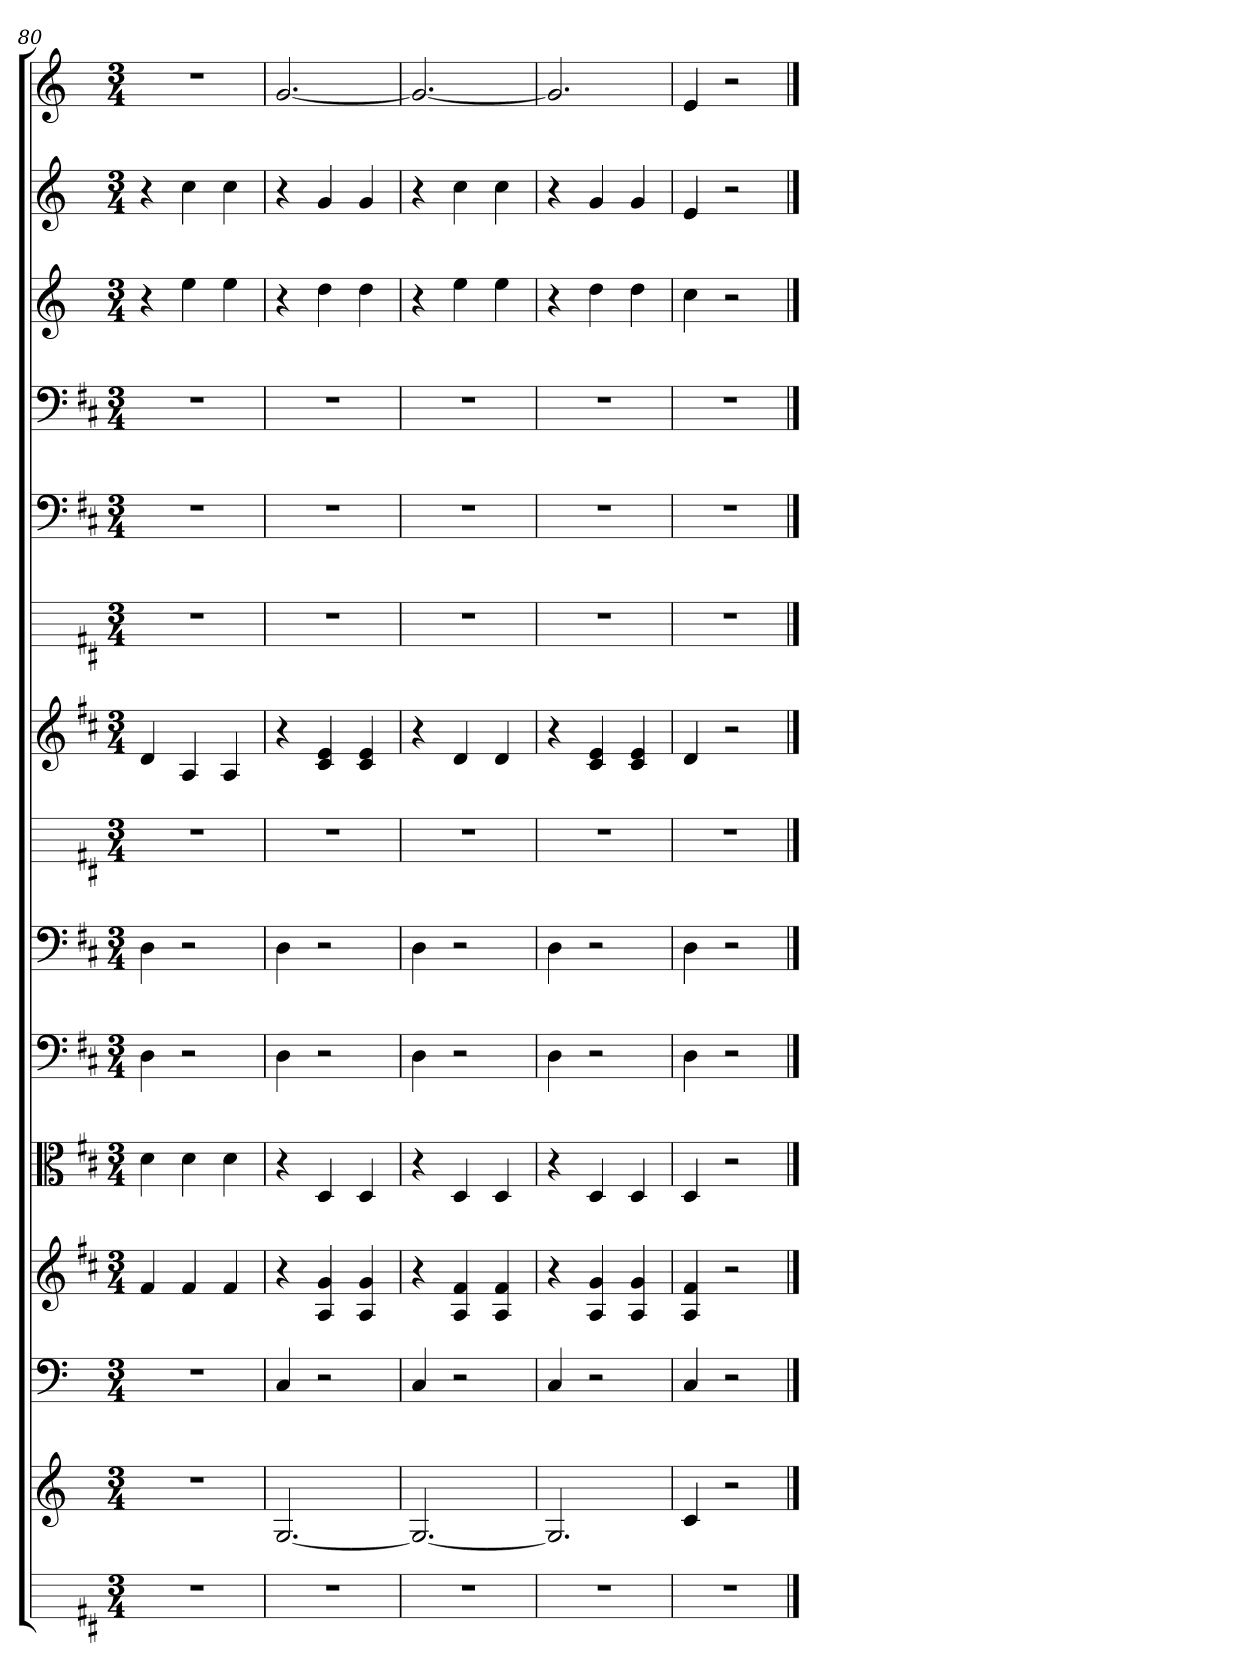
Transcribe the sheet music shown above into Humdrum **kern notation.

**kern	**kern	**kern	**kern	**kern	**kern	**kern	**kern	**kern	**kern	**kern	**kern	**kern	**kern	**kern
*part15	*part14	*part13	*part12	*part11	*part10	*part9	*part8	*part7	*part6	*part5	*part4	*part3	*part2	*part1
*staff15	*staff14	*staff13	*staff12	*staff11	*staff10	*staff9	*staff8	*staff7	*staff6	*staff5	*staff4	*staff3	*staff2	*staff1
*	*	*clefF4	*	*clefC3	*clefF4	*clefF4	*	*	*	*clefF4	*clefF4	*	*	*
*k[f#c#]	*k[]	*k[]	*k[f#c#]	*k[f#c#]	*k[f#c#]	*k[f#c#]	*k[f#c#]	*k[f#c#]	*k[f#c#]	*k[f#c#]	*k[f#c#]	*k[]	*k[]	*k[]
*M3/4	*M3/4	*M3/4	*M3/4	*M3/4	*M3/4	*M3/4	*M3/4	*M3/4	*M3/4	*M3/4	*M3/4	*M3/4	*M3/4	*M3/4
=80	=80	=80	=80	=80	=80	=80	=80	=80	=80	=80	=80	=80	=80	=80
2.r	2.r	2.r	4f#	4d	4D	4D	2.r	4d	2.r	2.r	2.r	4r	4r	2.r
.	.	.	4f#	4d	2r	2r	.	4A	.	.	.	4ee	4cc	.
.	.	.	4f#	4d	.	.	.	4A	.	.	.	4ee	4cc	.
=81	=81	=81	=81	=81	=81	=81	=81	=81	=81	=81	=81	=81	=81	=81
2.r	[2.G	4C	4r	4r	4D	4D	2.r	4r	2.r	2.r	2.r	4r	4r	[2.g
.	.	2r	4A 4g	4D	2r	2r	.	4c# 4e	.	.	.	4dd	4g	.
.	.	.	4A 4g	4D	.	.	.	4c# 4e	.	.	.	4dd	4g	.
=82	=82	=82	=82	=82	=82	=82	=82	=82	=82	=82	=82	=82	=82	=82
2.r	2.G_	4C	4r	4r	4D	4D	2.r	4r	2.r	2.r	2.r	4r	4r	2.g_
.	.	2r	4A 4f#	4D	2r	2r	.	4d	.	.	.	4ee	4cc	.
.	.	.	4A 4f#	4D	.	.	.	4d	.	.	.	4ee	4cc	.
=83	=83	=83	=83	=83	=83	=83	=83	=83	=83	=83	=83	=83	=83	=83
2.r	2.G]	4C	4r	4r	4D	4D	2.r	4r	2.r	2.r	2.r	4r	4r	2.g]
.	.	2r	4A 4g	4D	2r	2r	.	4c# 4e	.	.	.	4dd	4g	.
.	.	.	4A 4g	4D	.	.	.	4c# 4e	.	.	.	4dd	4g	.
=84	=84	=84	=84	=84	=84	=84	=84	=84	=84	=84	=84	=84	=84	=84
2.r	4c	4C	4A 4f#	4D	4D	4D	2.r	4d	2.r	2.r	2.r	4cc	4e	4e
.	2r	2r	2r	2r	2r	2r	.	2r	.	.	.	2r	2r	2r
==	==	==	==	==	==	==	==	==	==	==	==	==	==	==
*-	*-	*-	*-	*-	*-	*-	*-	*-	*-	*-	*-	*-	*-	*-
